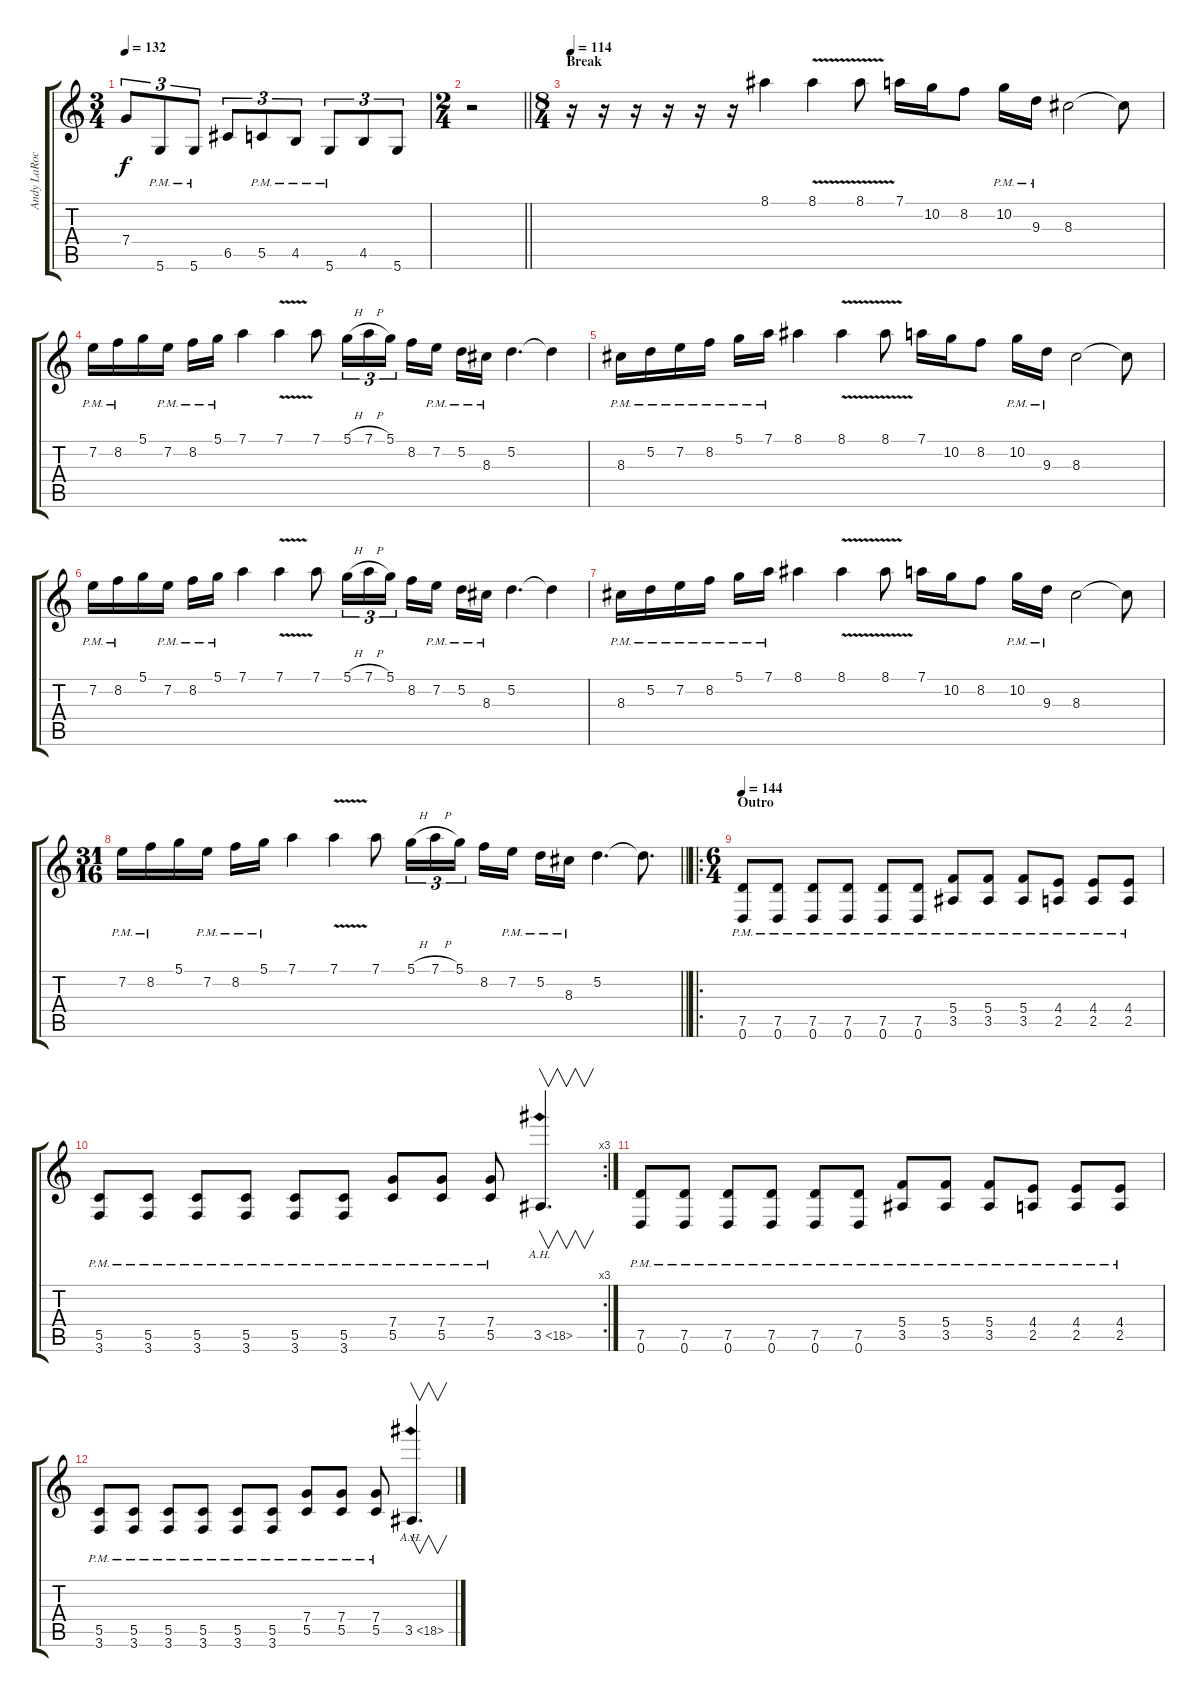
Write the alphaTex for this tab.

\track ("Andy LaRocque" "Andy LaRoc") {instrument distortionguitar}
\staff {score tabs}
\tuning (D4 A3 F3 C3 G2 D2) {hide}
\ts (3 4)
\tempo 132
\clef g2
\ks c
7.4.8{tu (3 2) dy f} 5.6{pm}.8{tu (3 2)} 5.6{pm}.8{tu (3 2)} 6.5.8{tu (3 2)} 5.5{pm}.8{tu (3 2)} 4.5{pm}.8{tu (3 2)} 5.6{pm}.8{tu (3 2)} 4.5.8{tu (3 2)} 5.6.8{tu (3 2)} |
\ts (2 4)
\barLineRight lightlight
r.2 |
\ts (8 4)
\section ("" "Break")
\tempo 114
r.16 r.16 r.16 r.16 r.16 r.16 8.1.4 8.1{v}.4 8.1{v}.8 7.1.16 10.2.16 8.2.8 10.2{pm}.16 9.3{pm}.16 8.3.2 8.3{t}.8 |
7.2{pm}.16 8.2{pm}.16 5.1.16 7.2{pm}.16 8.2{pm}.16 5.1{pm}.16 7.1.4 7.1{v}.4 7.1.8 5.1{h}.16{tu (3 2)} 7.1{h}.16{tu (3 2)} 5.1.16{tu (3 2) beam splitsecondary} 8.2.16 7.2{pm}.16 5.2{pm}.16 8.3{pm}.16 5.2.4{d} 5.2{t}.4 |
8.3{pm}.16 5.2{pm}.16 7.2{pm}.16 8.2{pm}.16 5.1{pm}.16 7.1{pm}.16 8.1.4 8.1{v}.4 8.1{v}.8 7.1.16 10.2.16 8.2.8 10.2{pm}.16 9.3{pm}.16 8.3.2 8.3{t}.8 |
7.2{pm}.16 8.2{pm}.16 5.1.16 7.2{pm}.16 8.2{pm}.16 5.1{pm}.16 7.1.4 7.1{v}.4 7.1.8 5.1{h}.16{tu (3 2)} 7.1{h}.16{tu (3 2)} 5.1.16{tu (3 2) beam splitsecondary} 8.2.16 7.2{pm}.16 5.2{pm}.16 8.3{pm}.16 5.2.4{d} 5.2{t}.4 |
8.3{pm}.16 5.2{pm}.16 7.2{pm}.16 8.2{pm}.16 5.1{pm}.16 7.1{pm}.16 8.1.4 8.1{v}.4 8.1{v}.8 7.1.16 10.2.16 8.2.8 10.2{pm}.16 9.3{pm}.16 8.3.2 8.3{t}.8 |
\ts (31 16)
\barLineRight lightlight
7.2{pm}.16 8.2{pm}.16 5.1.16 7.2{pm}.16 8.2{pm}.16 5.1{pm}.16 7.1.4 7.1{v}.4 7.1.8 5.1{h}.16{tu (3 2)} 7.1{h}.16{tu (3 2)} 5.1.16{tu (3 2)} 8.2.16 7.2{pm}.16 5.2{pm}.16 8.3{pm}.16 5.2.4{d} 5.2{t}.8{d} |
\ro
\ts (6 4)
\section ("" "Outro")
\tempo 144
(7.5{pm} 0.6{pm}).8 (7.5{pm} 0.6{pm}).8 (7.5{pm} 0.6{pm}).8 (7.5{pm} 0.6{pm}).8 (7.5{pm} 0.6{pm}).8 (7.5{pm} 0.6{pm}).8 (5.4{pm} 3.5{pm}).8 (5.4{pm} 3.5{pm}).8 (5.4{pm} 3.5{pm}).8 (4.4{pm} 2.5{pm}).8 (4.4{pm} 2.5{pm}).8 (4.4{pm} 2.5{pm}).8 |
\rc 3
(5.5{pm} 3.6{pm}).8 (5.5{pm} 3.6{pm}).8 (5.5{pm} 3.6{pm}).8 (5.5{pm} 3.6{pm}).8 (5.5{pm} 3.6{pm}).8 (5.5{pm} 3.6{pm}).8 (7.4{pm} 5.5{pm}).8 (7.4{pm} 5.5{pm}).8 (7.4{pm} 5.5{pm}).8 3.5{ah 15}.4{v d} |
(7.5{pm} 0.6{pm}).8 (7.5{pm} 0.6{pm}).8 (7.5{pm} 0.6{pm}).8 (7.5{pm} 0.6{pm}).8 (7.5{pm} 0.6{pm}).8 (7.5{pm} 0.6{pm}).8 (5.4{pm} 3.5{pm}).8 (5.4{pm} 3.5{pm}).8 (5.4{pm} 3.5{pm}).8 (4.4{pm} 2.5{pm}).8 (4.4{pm} 2.5{pm}).8 (4.4{pm} 2.5{pm}).8 |
(5.5{pm} 3.6{pm}).8 (5.5{pm} 3.6{pm}).8 (5.5{pm} 3.6{pm}).8 (5.5{pm} 3.6{pm}).8 (5.5{pm} 3.6{pm}).8 (5.5{pm} 3.6{pm}).8 (7.4{pm} 5.5{pm}).8 (7.4{pm} 5.5{pm}).8 (7.4{pm} 5.5{pm}).8 3.5{ah 15}.4{v d}
